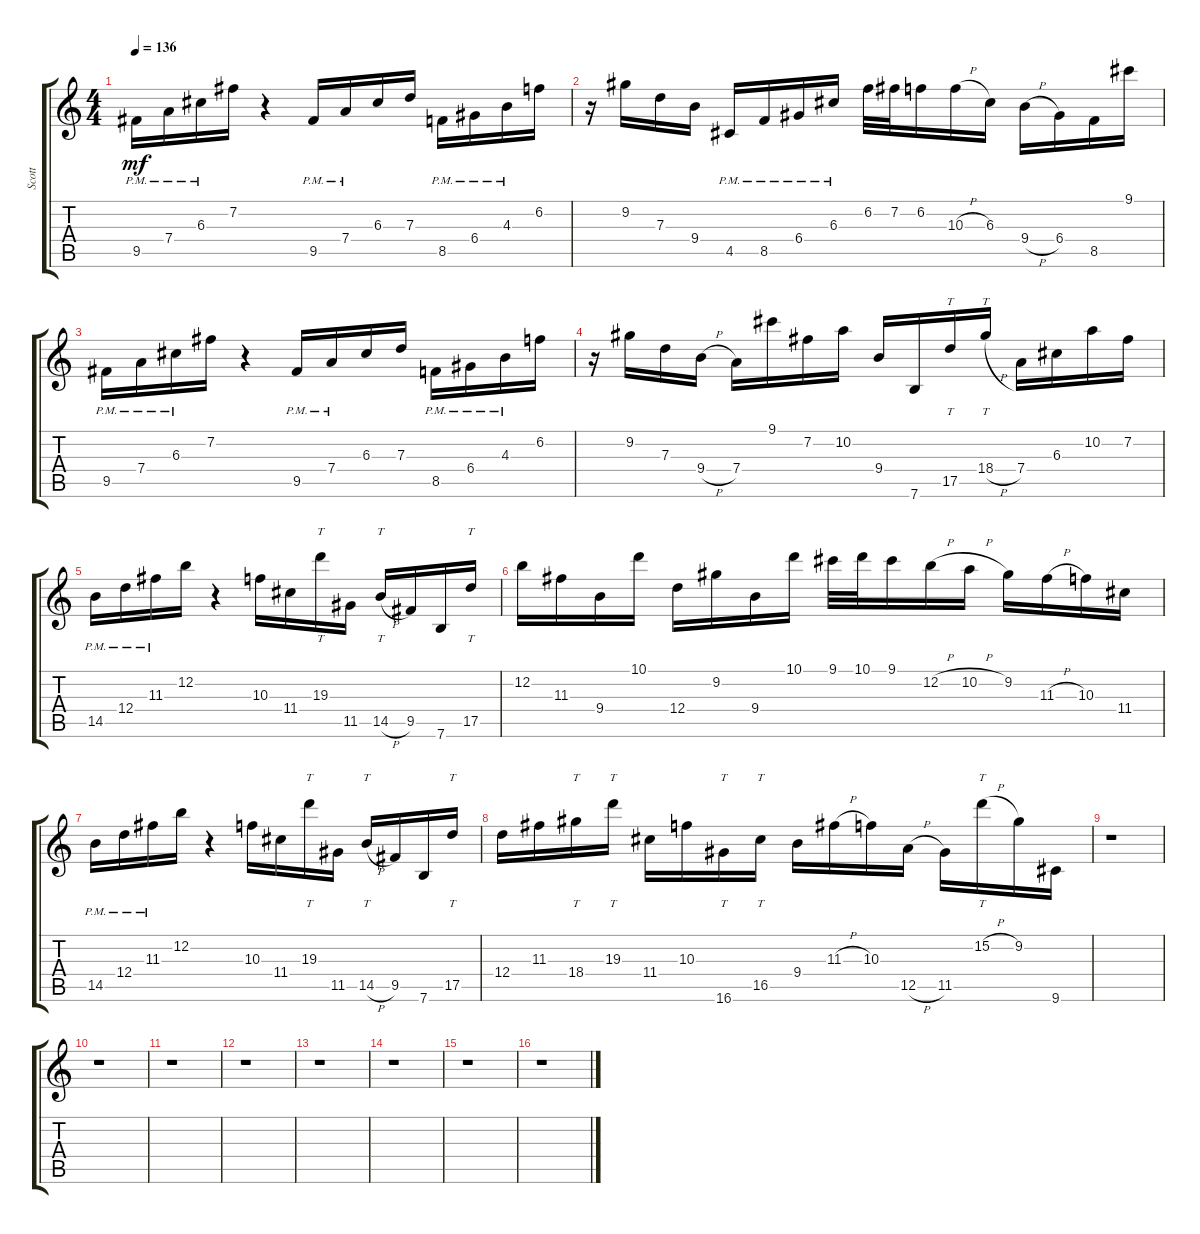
\track ("Scott" "Scott") {instrument acousticguitarsteel}
\staff {score tabs}
\tuning (E4 B3 G3 D3 A2 E2) {hide}
\ts (4 4)
\tempo 136
\clef g2
\ks c
9.5{pm}.16{dy mf} 7.4{pm}.16 6.3{pm}.16 7.2.16 r.4 9.5{pm}.16 7.4{pm}.16 6.3.16 7.3.16 8.5{pm}.16 6.4{pm}.16 4.3{pm}.16 6.2.16 |
r.16 9.2.16 7.3.16 9.4.16 4.5{pm}.16 8.5{pm}.16 6.4{pm}.16 6.3{pm}.16 6.2.32 7.2.32 6.2.16 10.3{h}.16 6.3.16 9.4{h}.16 6.4.16 8.5.16 9.1.16 |
9.5{pm}.16 7.4{pm}.16 6.3{pm}.16 7.2.16 r.4 9.5{pm}.16 7.4{pm}.16 6.3.16 7.3.16 8.5{pm}.16 6.4{pm}.16 4.3{pm}.16 6.2.16 |
r.16 9.2.16 7.3.16 9.4{h}.16 7.4.16 9.1.16 7.2.16 10.2.16 9.4.16 7.6.16 17.5.16{tt} 18.4{h}.16{tt} 7.4.16 6.3.16 10.2.16 7.2.16 |
14.5{pm}.16 12.4{pm}.16 11.3{pm}.16 12.2.16 r.4 10.3.16 11.4.16 19.3.16{tt} 11.5.16 14.5{h}.16{tt} 9.5.16 7.6.16 17.5.16{tt} |
12.2.16 11.3.16 9.4.16 10.1.16 12.4.16 9.2.16 9.4.16 10.1.16 9.1.32 10.1.32 9.1.16 12.2{h}.16 10.2{h}.16 9.2.16 11.3{h}.16 10.3.16 11.4.16 |
14.5{pm}.16 12.4{pm}.16 11.3{pm}.16 12.2.16 r.4 10.3.16 11.4.16 19.3.16{tt} 11.5.16 14.5{h}.16{tt} 9.5.16 7.6.16 17.5.16{tt} |
12.4.16 11.3.16 18.4.16{tt} 19.3.16{tt} 11.4.16 10.3.16 16.6.16{tt} 16.5.16{tt} 9.4.16 11.3{h}.16 10.3.16 12.5{h}.16 11.5.16 15.2{h}.16{tt} 9.2.16 9.6.16 |
r.1 |
r.1 |
r.1 |
r.1 |
r.1 |
r.1 |
r.1 |
r.1
